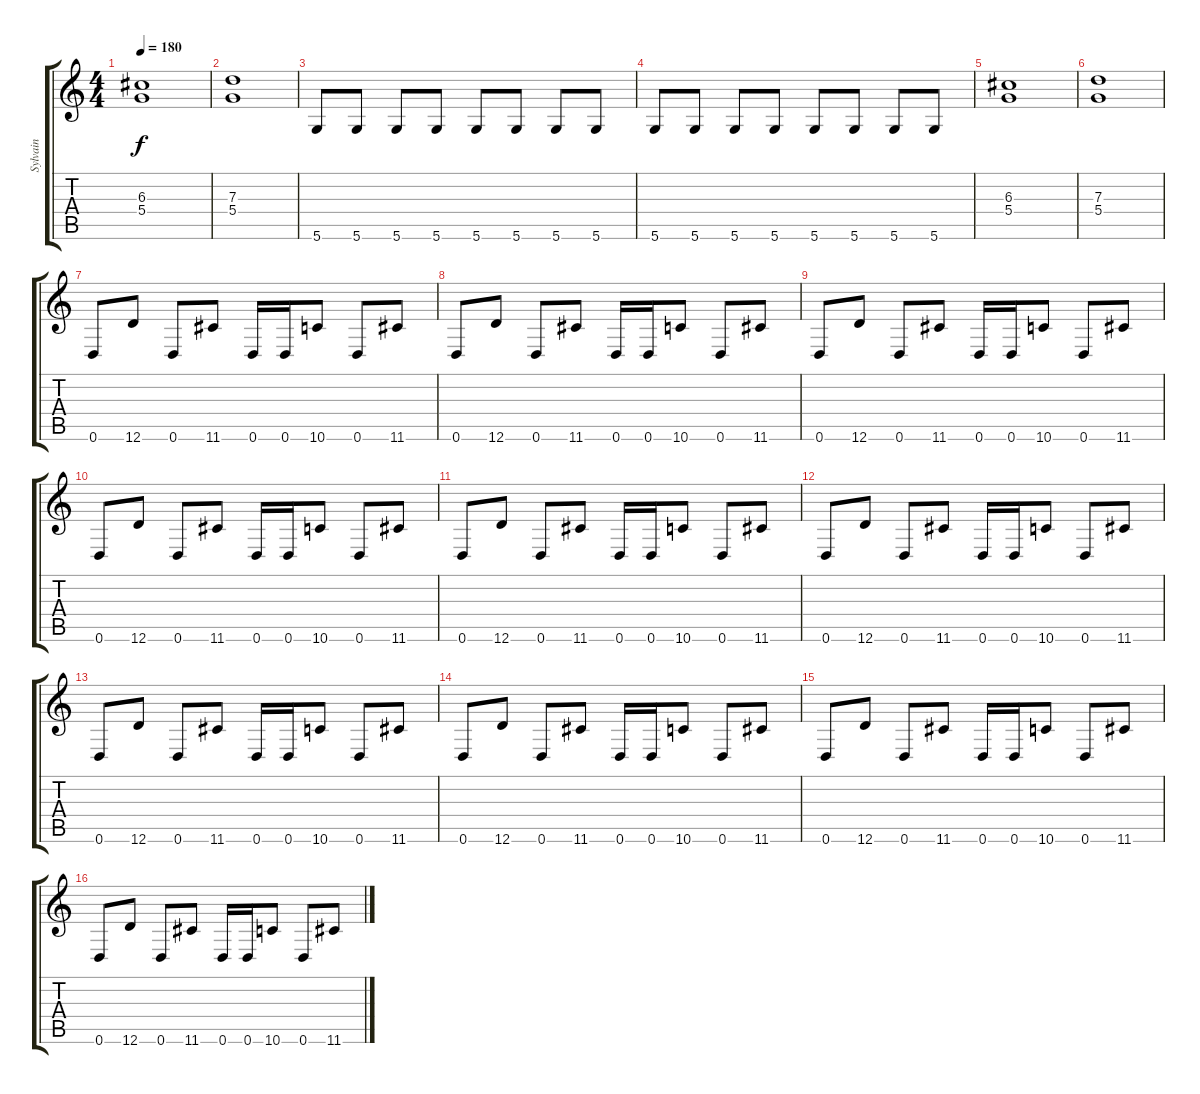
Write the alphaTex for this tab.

\track ("Sylvain" "Sylvain") {instrument distortionguitar}
\staff {score tabs}
\tuning (E4 B3 G3 D3 A2 D2) {hide}
\ts (4 4)
\tempo 180
\clef g2
\ks c
(6.3 5.4).1{dy f} |
(7.3 5.4).1 |
5.6.8{volume 14} 5.6.8 5.6.8 5.6.8 5.6.8 5.6.8 5.6.8 5.6.8 |
5.6.8 5.6.8 5.6.8 5.6.8 5.6.8 5.6.8 5.6.8 5.6.8 |
(6.3 5.4).1 |
(7.3 5.4).1 |
0.6.8{volume 11} 12.6.8 0.6.8 11.6.8 0.6.16 0.6.16 10.6.8 0.6.8 11.6.8 |
0.6.8 12.6.8 0.6.8 11.6.8 0.6.16 0.6.16 10.6.8 0.6.8 11.6.8 |
0.6.8 12.6.8 0.6.8 11.6.8 0.6.16 0.6.16 10.6.8 0.6.8 11.6.8 |
0.6.8 12.6.8 0.6.8 11.6.8 0.6.16 0.6.16 10.6.8 0.6.8 11.6.8 |
0.6.8 12.6.8 0.6.8 11.6.8 0.6.16 0.6.16 10.6.8 0.6.8 11.6.8 |
0.6.8 12.6.8 0.6.8 11.6.8 0.6.16 0.6.16 10.6.8 0.6.8 11.6.8 |
0.6.8 12.6.8 0.6.8 11.6.8 0.6.16 0.6.16 10.6.8 0.6.8 11.6.8 |
0.6.8 12.6.8 0.6.8 11.6.8 0.6.16 0.6.16 10.6.8 0.6.8 11.6.8 |
0.6.8 12.6.8 0.6.8 11.6.8 0.6.16 0.6.16 10.6.8 0.6.8 11.6.8 |
0.6.8 12.6.8 0.6.8 11.6.8 0.6.16 0.6.16 10.6.8 0.6.8 11.6.8
